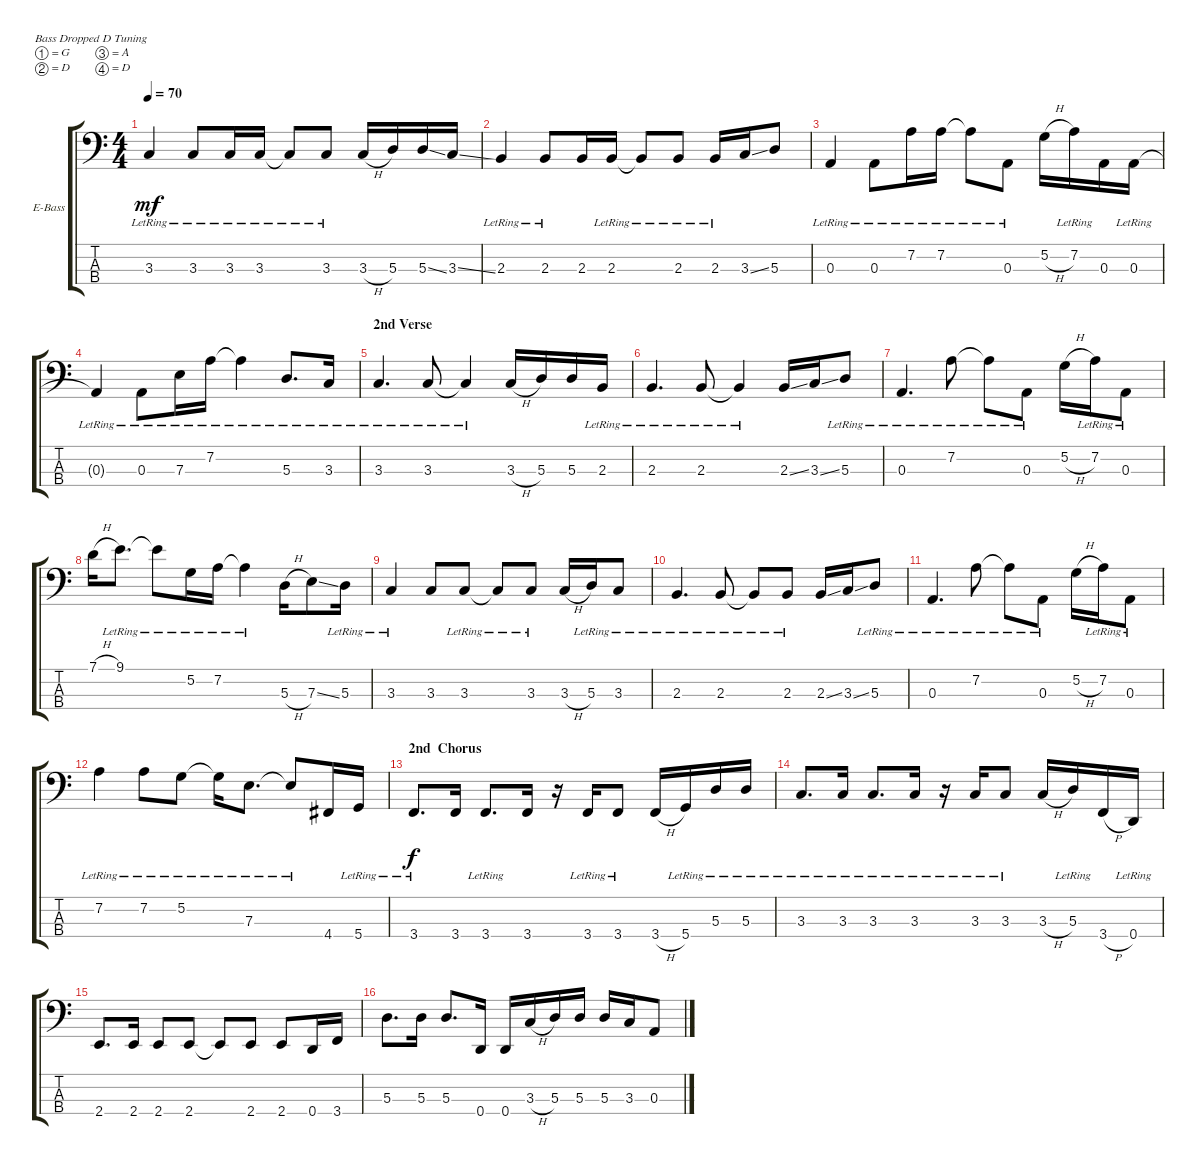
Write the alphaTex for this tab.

\bracketExtendMode groupsimilarinstruments
\firstSystemTrackNameOrientation horizontal
\otherSystemsTrackNameOrientation horizontal
\track ("Bass" "E-Bass") {instrument electricbasspick}
\staff {score tabs}
\tuning (G2 D2 A1 D1)
\ts (4 4)
\tempo 70
\clef f4
\ks c
3.3{lr}.4{dy mf} 3.3{lr}.8 3.3{lr}.16 3.3{lr}.16 3.3{lr t}.8 3.3{lr}.8 3.3{h}.16 5.3.16 5.3{ss}.16 3.3{ss}.16 |
2.3{lr}.4 2.3{lr}.8 2.3.16 2.3{lr}.16 2.3{lr t}.8 2.3{lr}.8 2.3{lr}.16 3.3{ss}.16 5.3.8 |
0.3{lr}.4 0.3{lr}.8 7.2{lr}.16 7.2{lr}.16 7.2{lr t}.8 0.3{lr}.8 5.2{h}.16 7.2{lr}.16 0.3.16 0.3{lr}.16 |
0.3{lr t}.4 0.3{lr}.8 7.3{lr}.16 7.2{lr}.16 7.2{lr t}.4 5.3{lr}.8{d} 3.3{lr}.16 |
\section ("" "2nd Verse")
3.3{lr}.4{d} 3.3{lr}.8 3.3{lr t}.4 3.3{h}.16 5.3.16 5.3.16 2.3{lr}.16 |
2.3{lr}.4{d} 2.3{lr}.8 2.3{lr t}.4 2.3{ss}.16 3.3{ss}.16 5.3{lr}.8 |
0.3{lr}.4{d} 7.2{lr}.8 7.2{lr t}.8 0.3{lr}.8 5.2{h}.16 7.2{lr}.16 0.3{lr}.8 |
7.1{h}.16 9.1{lr}.8{d} 9.1{lr t}.8 5.2{lr}.16 7.2{lr}.16 7.2{lr t}.4 5.3{h}.16 7.3{ss}.8 5.3{lr}.16 |
3.3{lr}.4 3.3.8 3.3{lr}.8 3.3{lr t}.8 3.3{lr}.8 3.3{h}.16 5.3{lr}.16 3.3{lr}.8 |
2.3{lr}.4{d} 2.3{lr}.8 2.3{lr t}.8 2.3{lr}.8 2.3{ss}.16 3.3{ss}.16 5.3{lr}.8 |
0.3{lr}.4{d} 7.2{lr}.8 7.2{lr t}.8 0.3{lr}.8 5.2{h}.16 7.2{lr}.16 0.3{lr}.8 |
7.2{lr}.4 7.2{lr}.8 5.2{lr}.8 5.2{lr t}.16 7.3{lr}.8{d} 7.3{lr t}.8 4.4.16 5.4{lr}.16 |
\section ("" "2nd  Chorus")
3.4{lr}.8{d dy f} 3.4.16 3.4{lr}.8{d} 3.4.16 r.16 3.4{lr}.16 3.4{lr}.8 3.4{h}.16 5.4{lr}.16 5.3{lr}.16 5.3{lr}.16 |
3.3{lr}.8{d} 3.3{lr}.16 3.3{lr}.8{d} 3.3{lr}.16 r.16 3.3{lr}.16 3.3{lr}.8 3.3{h}.16 5.3{lr}.16 3.4{h}.16 0.4{lr}.16 |
2.4.8{d} 2.4.16 2.4.8 2.4.8 2.4{t}.8 2.4.8 2.4.8 0.4.16 3.4.16 |
5.3.8{d} 5.3.16 5.3.8{d} 0.4.16 0.4.16 3.3{h}.16 5.3.16 5.3.16 5.3.16 3.3.16 0.3.8
